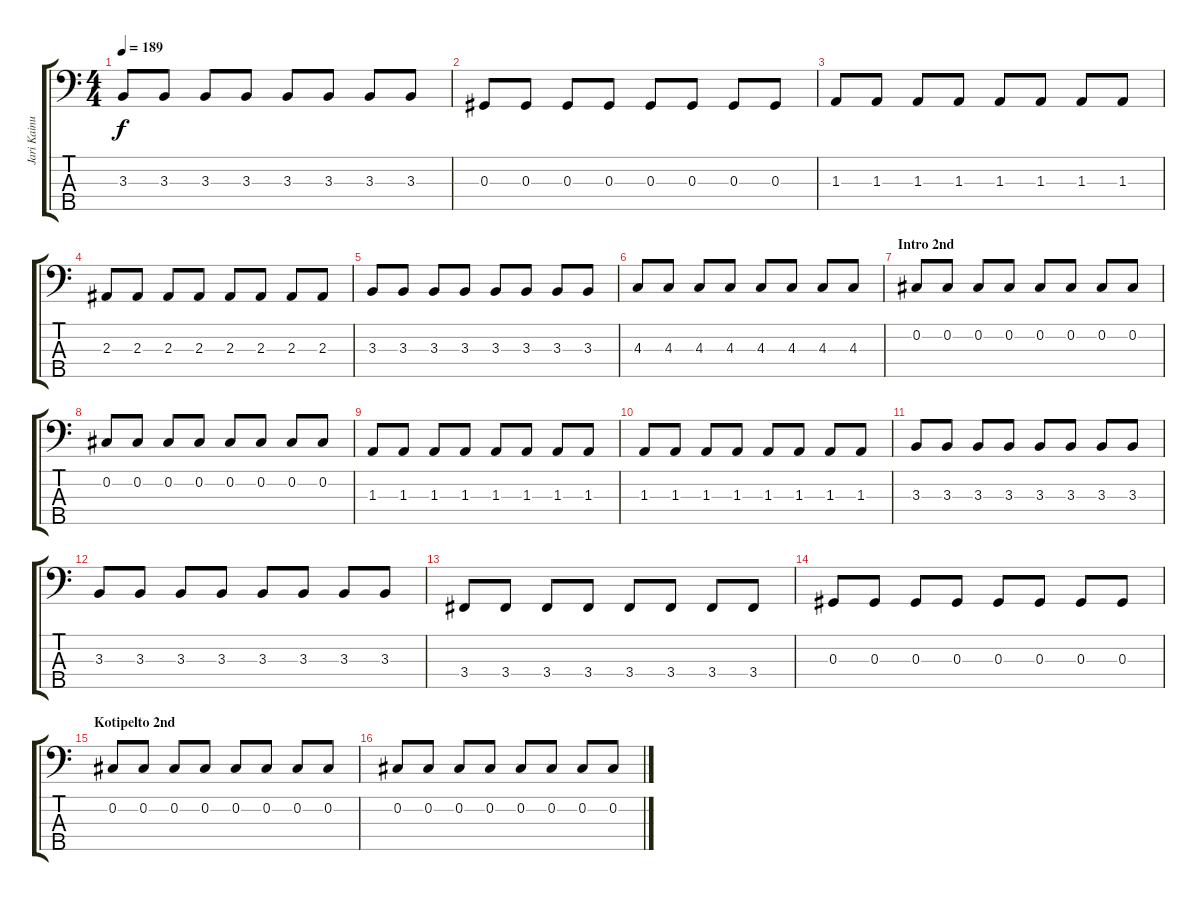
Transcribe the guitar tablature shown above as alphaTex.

\track ("Jari Kainulainen " "Jari Kainu") {instrument electricbasspick}
\staff {score tabs}
\tuning (Gb2 Db2 Ab1 Eb1 Bb0) {hide}
\ts (4 4)
\tempo 189
\clef f4
\ks c
3.3.8{dy f} 3.3.8 3.3.8 3.3.8 3.3.8 3.3.8 3.3.8 3.3.8 |
0.3.8 0.3.8 0.3.8 0.3.8 0.3.8 0.3.8 0.3.8 0.3.8 |
1.3.8 1.3.8 1.3.8 1.3.8 1.3.8 1.3.8 1.3.8 1.3.8 |
2.3.8 2.3.8 2.3.8 2.3.8 2.3.8 2.3.8 2.3.8 2.3.8 |
3.3.8 3.3.8 3.3.8 3.3.8 3.3.8 3.3.8 3.3.8 3.3.8 |
4.3.8 4.3.8 4.3.8 4.3.8 4.3.8 4.3.8 4.3.8 4.3.8 |
\section ("" "Intro 2nd")
0.2.8 0.2.8 0.2.8 0.2.8 0.2.8 0.2.8 0.2.8 0.2.8 |
0.2.8 0.2.8 0.2.8 0.2.8 0.2.8 0.2.8 0.2.8 0.2.8 |
1.3.8 1.3.8 1.3.8 1.3.8 1.3.8 1.3.8 1.3.8 1.3.8 |
1.3.8 1.3.8 1.3.8 1.3.8 1.3.8 1.3.8 1.3.8 1.3.8 |
3.3.8 3.3.8 3.3.8 3.3.8 3.3.8 3.3.8 3.3.8 3.3.8 |
3.3.8 3.3.8 3.3.8 3.3.8 3.3.8 3.3.8 3.3.8 3.3.8 |
3.4.8 3.4.8 3.4.8 3.4.8 3.4.8 3.4.8 3.4.8 3.4.8 |
0.3.8 0.3.8 0.3.8 0.3.8 0.3.8 0.3.8 0.3.8 0.3.8 |
\section ("" "Kotipelto 2nd")
0.2.8 0.2.8 0.2.8 0.2.8 0.2.8 0.2.8 0.2.8 0.2.8 |
0.2.8 0.2.8 0.2.8 0.2.8 0.2.8 0.2.8 0.2.8 0.2.8
